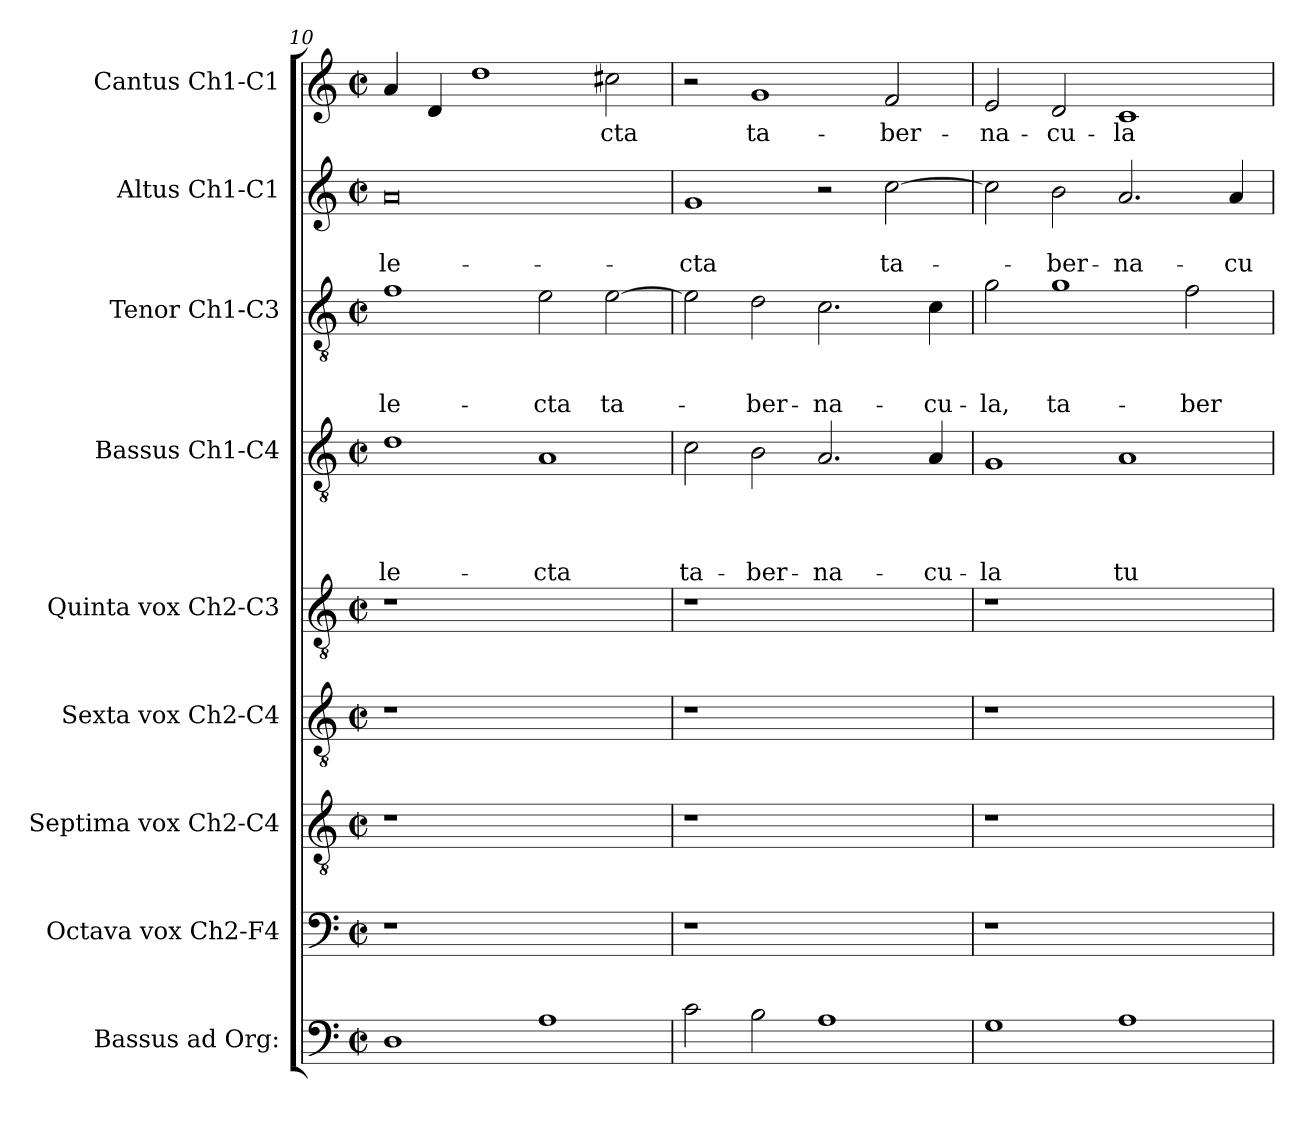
**kern	**kern	**kern	**kern	**kern	**kern	**text	**text	**text	**text	**kern	**text	**text	**text	**kern	**text	**text	**kern	**text
*part9	*part8	*part7	*part6	*part5	*part4	*part4	*part4	*part4	*part4	*part3	*part3	*part3	*part3	*part2	*part2	*part2	*part1	*part1
*staff9	*staff8	*staff7	*staff6	*staff5	*staff4	*staff4	*staff4	*staff4	*staff4	*staff3	*staff3	*staff3	*staff3	*staff2	*staff2	*staff2	*staff1	*staff1
*I"Bassus ad Org:	*I"Octava vox Ch2-F4	*I"Septima vox Ch2-C4	*I"Sexta vox Ch2-C4	*I"Quinta vox Ch2-C3	*I"Bassus Ch1-C4	*	*	*	*	*I"Tenor Ch1-C3	*	*	*	*I"Altus Ch1-C1	*	*	*I"Cantus Ch1-C1	*
*	*	*	*	*	*I'B	*	*	*	*	*I'T	*	*	*	*I'A	*	*	*I'C	*
*clefF4	*clefF4	*clefGv2	*clefGv2	*clefGv2	*clefGv2	*	*	*	*	*clefGv2	*	*	*	*clefG2	*	*	*clefG2	*
*k[]	*k[]	*k[]	*k[]	*k[]	*k[]	*	*	*	*	*k[]	*	*	*	*k[]	*	*	*k[]	*
*C:	*C:	*C:	*C:	*C:	*C:	*	*	*	*	*C:	*	*	*	*C:	*	*	*C:	*
*M2/2	*M2/2	*M2/2	*M2/2	*M2/2	*M2/2	*	*	*	*	*M2/2	*	*	*	*M2/2	*	*	*M2/2	*
*met(c|)	*met(c|)	*met(c|)	*met(c|)	*met(c|)	*met(c|)	*	*	*	*	*met(c|)	*	*	*	*met(c|)	*	*	*met(c|)	*
=10	=10	=10	=10	=10	=10	=10	=10	=10	=10	=10	=10	=10	=10	=10	=10	=10	=10	=10
!	!	!	!	!	!	!	!	!	!LO:LY:b	!	!	!	!LO:LY:b	!	!	!LO:LY:b	!	!
1D	1r	1r	1r	1r	1d	.	.	.	-le-	1f	.	.	-le-	0a	.	-le-	4a/	.
.	.	.	.	.	.	.	.	.	.	.	.	.	.	.	.	.	4d/	.
.	.	.	.	.	.	.	.	.	.	.	.	.	.	.	.	.	1dd	.
!	!	!	!	!	!	!	!	!	!LO:LY:b	!	!	!	!LO:LY:b	!	!	!	!	!
1A	1ryy	1ryy	1ryy	1ryy	1A	.	.	.	-cta	2e\	.	.	-cta	.	.	.	.	.
!	!	!	!	!	!	!	!	!	!	!	!	!	!LO:LY:b	!	!	!	!	!LO:LY:b
.	.	.	.	.	.	.	.	.	.	[2e\	.	.	ta-	.	.	.	2cc#X\	-cta
!!LO:PB:g=z
=11	=11	=11	=11	=11	=11	=11	=11	=11	=11	=11	=11	=11	=11	=11	=11	=11	=11	=11
!	!	!	!	!	!	!	!	!	!LO:LY:b	!	!	!	!	!	!	!LO:LY:b	!	!
2c\	1r	1r	1r	1r	2c\	.	.	.	ta-	2e\]	.	.	.	1g	.	-cta	2r	.
!	!	!	!	!	!	!	!	!	!LO:LY:b	!	!	!	!LO:LY:b	!	!	!	!	!LO:LY:b
2B\	.	.	.	.	2B\	.	.	.	-ber-	2d\	.	.	-ber-	.	.	.	1g	ta-
!	!	!	!	!	!	!	!	!	!LO:LY:b	!	!	!	!LO:LY:b	!	!	!	!	!
1A	1ryy	1ryy	1ryy	1ryy	2.A/	.	.	.	-na-	2.c\	.	.	-na-	2r	.	.	.	.
!	!	!	!	!	!	!	!	!	!	!	!	!	!	!	!	!LO:LY:b	!	!LO:LY:b
.	.	.	.	.	.	.	.	.	.	.	.	.	.	[2cc\	.	ta-	2f/	-ber-
!	!	!	!	!	!	!	!	!	!LO:LY:b	!	!	!	!LO:LY:b	!	!	!	!	!
.	.	.	.	.	4A/	.	.	.	-cu-	4c\	.	.	-cu-	.	.	.	.	.
=12	=12	=12	=12	=12	=12	=12	=12	=12	=12	=12	=12	=12	=12	=12	=12	=12	=12	=12
!	!	!	!	!	!	!	!	!	!LO:LY:b	!	!	!	!LO:LY:b	!	!	!	!	!LO:LY:b
1G	1r	1r	1r	1r	1G	.	.	.	-la	2g\	.	.	-la,	2cc\]	.	.	2e/	-na-
!	!	!	!	!	!	!	!	!	!	!	!	!	!LO:LY:b	!	!	!LO:LY:b	!	!LO:LY:b
.	.	.	.	.	.	.	.	.	.	1g	.	.	ta-	2b\	.	-ber-	2d/	-cu-
!	!	!	!	!	!	!	!	!	!LO:LY:b	!	!	!	!	!	!	!LO:LY:b	!	!LO:LY:b
1A	1ryy	1ryy	1ryy	1ryy	1A	.	.	.	tu-	.	.	.	.	2.a/	.	-na-	1c	-la
!	!	!	!	!	!	!	!	!	!	!	!	!	!LO:LY:b	!	!	!	!	!
.	.	.	.	.	.	.	.	.	.	2f\	.	.	-ber-	.	.	.	.	.
!	!	!	!	!	!	!	!	!	!	!	!	!	!	!	!	!LO:LY:b	!	!
.	.	.	.	.	.	.	.	.	.	.	.	.	.	4a/	.	-cu-	.	.
=	=	=	=	=	=	=	=	=	=	=	=	=	=	=	=	=	=	=
*-	*-	*-	*-	*-	*-	*-	*-	*-	*-	*-	*-	*-	*-	*-	*-	*-	*-	*-
